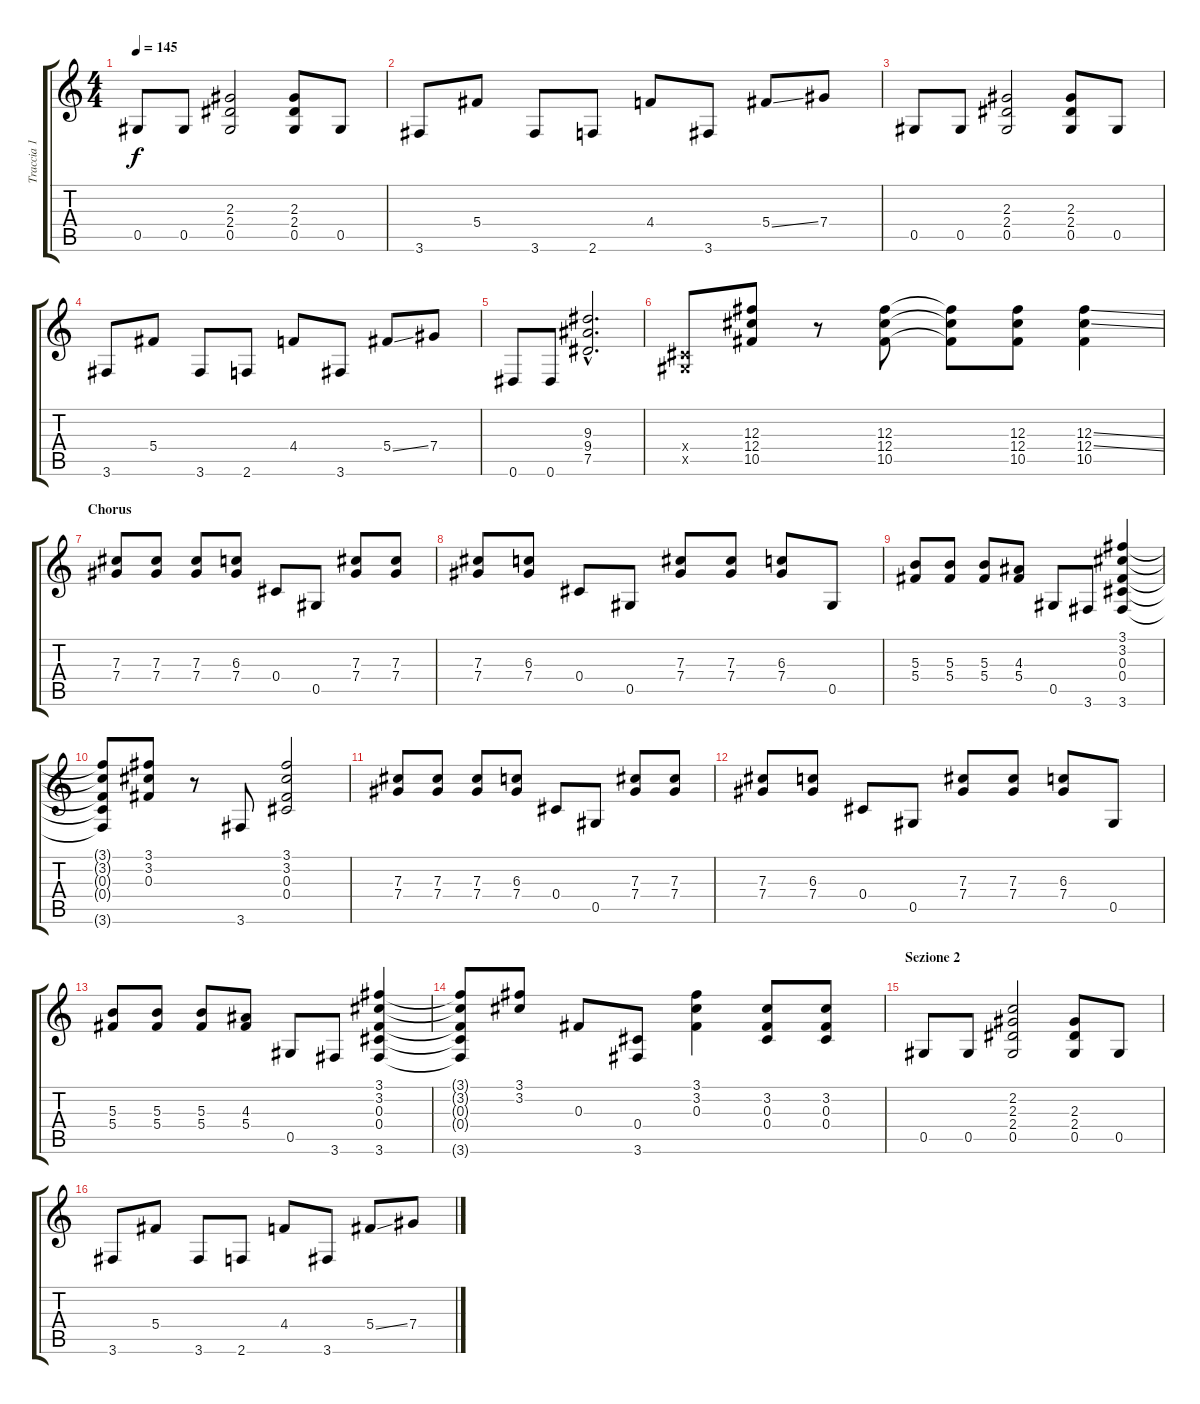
\track ("Traccia 1" "Traccia 1") {instrument distortionguitar}
\staff {score tabs}
\tuning (Eb4 Bb3 Gb3 Db3 Ab2 Eb2) {hide}
\ts (4 4)
\tempo 145
\clef g2
\ks c
0.5.8{dy f} 0.5.8 (2.3 2.4 0.5).2 (2.3 2.4 0.5).8 0.5.8 |
3.6.8 5.4.8 3.6.8 2.6.8 4.4.8 3.6.8 5.4{ss}.8 7.4.8 |
0.5.8 0.5.8 (2.3 2.4 0.5).2 (2.3 2.4 0.5).8 0.5.8 |
3.6.8 5.4.8 3.6.8 2.6.8 4.4.8 3.6.8 5.4{ss}.8 7.4.8 |
0.6.8 0.6.8 (9.3{hac} 9.4{hac} 7.5{hac}).2{d} |
(0.4{x} 0.5{x}).8 (12.3 12.4 10.5).8 r.8 (12.3 12.4 10.5).8 (12.3{t} 12.4{t} 10.5{t}).8 (12.3 12.4 10.5).8 (12.3{ss} 12.4{ss} 10.5).4 |
\section ("" "Chorus")
(7.3 7.4).8 (7.3 7.4).8 (7.3 7.4).8 (6.3 7.4).8 0.4.8 0.5.8 (7.3 7.4).8 (7.3 7.4).8 |
(7.3 7.4).8 (6.3 7.4).8 0.4.8 0.5.8 (7.3 7.4).8 (7.3 7.4).8 (6.3 7.4).8 0.5.8 |
(5.3 5.4).8 (5.3 5.4).8 (5.3 5.4).8 (4.3 5.4).8 0.5.8 3.6.8 (3.1 3.2 0.3 0.4 3.6).4 |
(3.1{t} 3.2{t} 0.3{t} 0.4{t} 3.6{t}).8 (3.1 3.2 0.3).8 r.8 3.6.8 (3.1 3.2 0.3 0.4).2 |
(7.3 7.4).8 (7.3 7.4).8 (7.3 7.4).8 (6.3 7.4).8 0.4.8 0.5.8 (7.3 7.4).8 (7.3 7.4).8 |
(7.3 7.4).8 (6.3 7.4).8 0.4.8 0.5.8 (7.3 7.4).8 (7.3 7.4).8 (6.3 7.4).8 0.5.8 |
(5.3 5.4).8 (5.3 5.4).8 (5.3 5.4).8 (4.3 5.4).8 0.5.8 3.6.8 (3.1 3.2 0.3 0.4 3.6).4 |
(3.1{t} 3.2{t} 0.3{t} 0.4{t} 3.6{t}).8 (3.1 3.2).8 0.3.8 (0.4 3.6).8 (3.1 3.2 0.3).4 (3.2 0.3 0.4).8 (3.2 0.3 0.4).8 |
\section ("" "Sezione 2")
0.5.8 0.5.8 (2.2 2.3 2.4 0.5).2 (2.3 2.4 0.5).8 0.5.8 |
3.6.8 5.4.8 3.6.8 2.6.8 4.4.8 3.6.8 5.4{ss}.8 7.4.8
